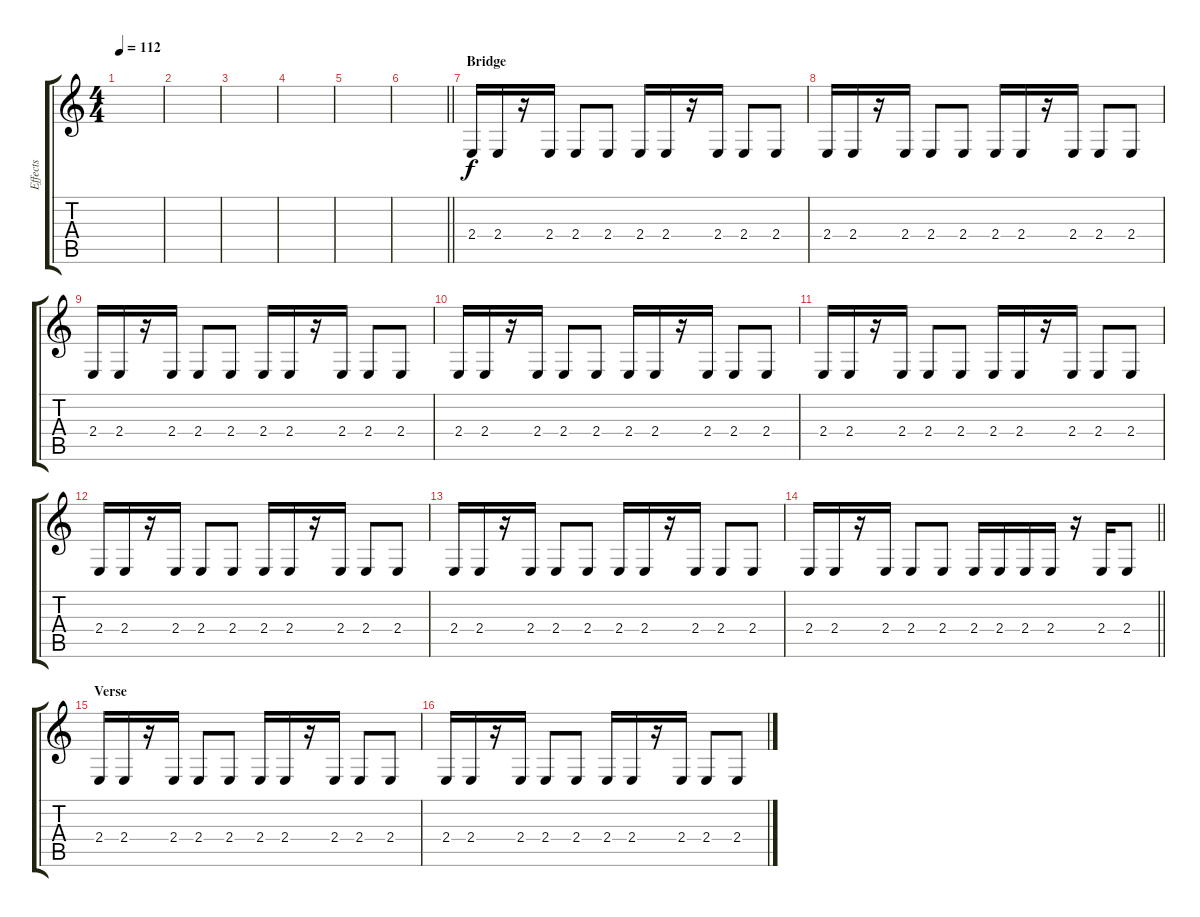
\track ("Effects" "Effects") {instrument guitarfretnoise}
\staff {score tabs}
\tuning (E4 B3 G3 D3 A2 E2) {hide}
\ts (4 4)
\tempo 112
\clef g2
\ks c
|
|
|
|
|
\barLineRight lightlight
|
\section ("" "Bridge")
2.4.16 2.4.16 r.16 2.4.16 2.4.8 2.4.8 2.4.16 2.4.16 r.16 2.4.16 2.4.8 2.4.8 |
2.4.16 2.4.16 r.16 2.4.16 2.4.8 2.4.8 2.4.16 2.4.16 r.16 2.4.16 2.4.8 2.4.8 |
2.4.16 2.4.16 r.16 2.4.16 2.4.8 2.4.8 2.4.16 2.4.16 r.16 2.4.16 2.4.8 2.4.8 |
2.4.16 2.4.16 r.16 2.4.16 2.4.8 2.4.8 2.4.16 2.4.16 r.16 2.4.16 2.4.8 2.4.8 |
2.4.16 2.4.16 r.16 2.4.16 2.4.8 2.4.8 2.4.16 2.4.16 r.16 2.4.16 2.4.8 2.4.8 |
2.4.16 2.4.16 r.16 2.4.16 2.4.8 2.4.8 2.4.16 2.4.16 r.16 2.4.16 2.4.8 2.4.8 |
2.4.16 2.4.16 r.16 2.4.16 2.4.8 2.4.8 2.4.16 2.4.16 r.16 2.4.16 2.4.8 2.4.8 |
\barLineRight lightlight
2.4.16 2.4.16 r.16 2.4.16 2.4.8 2.4.8 2.4.16 2.4.16 2.4.16 2.4.16 r.16 2.4.16 2.4.8 |
\section ("" "Verse")
2.4.16 2.4.16 r.16 2.4.16 2.4.8 2.4.8 2.4.16 2.4.16 r.16 2.4.16 2.4.8 2.4.8 |
2.4.16 2.4.16 r.16 2.4.16 2.4.8 2.4.8 2.4.16 2.4.16 r.16 2.4.16 2.4.8 2.4.8
